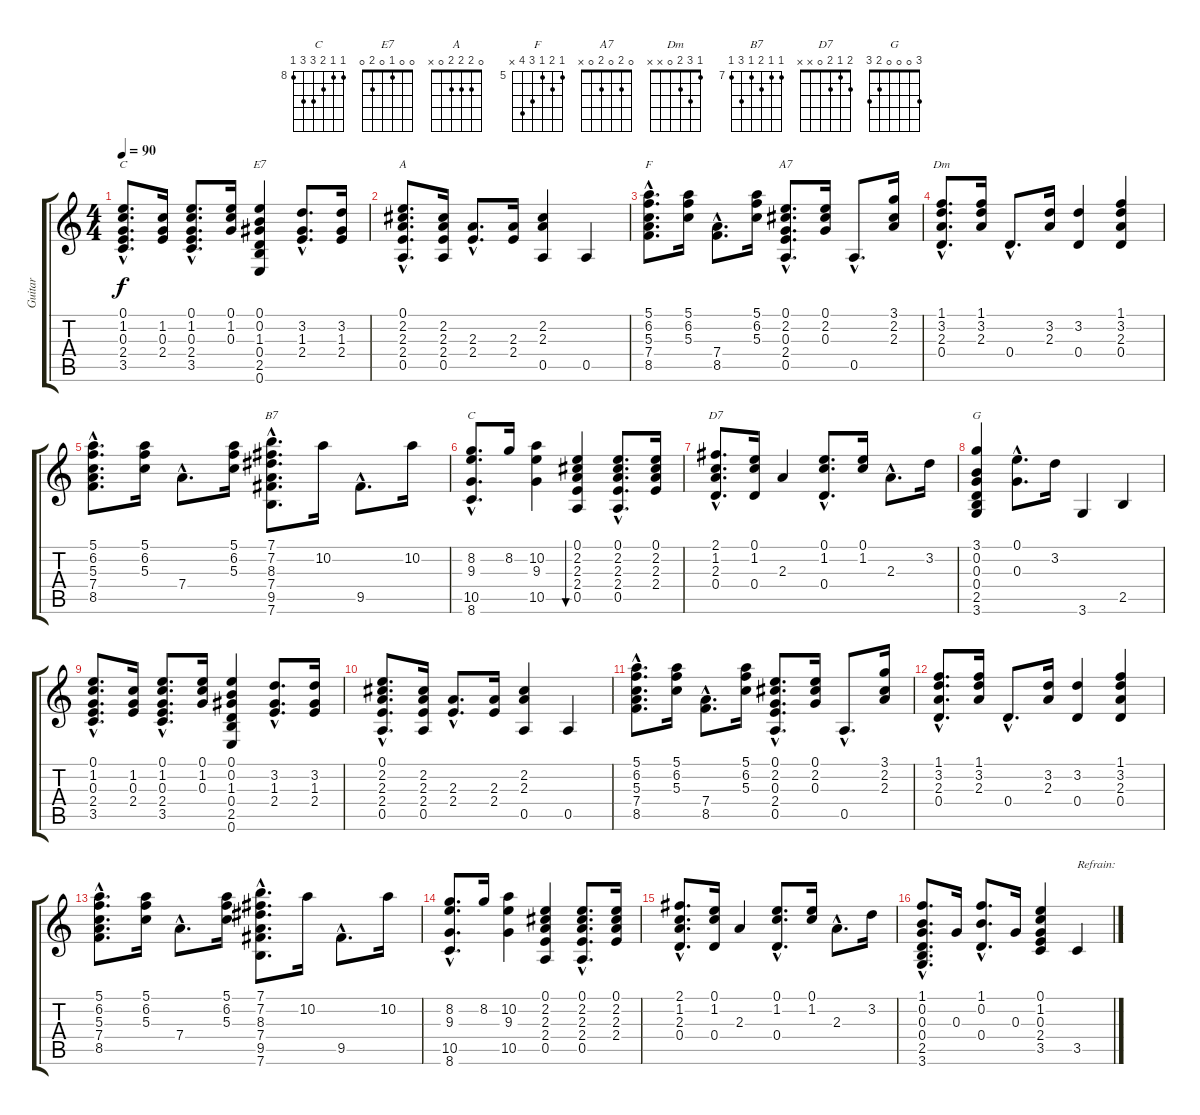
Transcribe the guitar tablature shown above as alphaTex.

\track ("Guitar" "Guitar") {instrument acousticguitarnylon}
\staff {score tabs}
\tuning (E4 B3 G3 D3 A2 E2) {hide}
\chord ("C" 0 1 0 2 3 x)
\chord ("E7" 0 0 1 0 2 0)
\chord ("A" 0 2 2 2 0 x)
\chord ("F" 5 6 5 7 8 x) {firstfret 5}
\chord ("A7" 0 2 0 2 0 x)
\chord ("Dm" 1 3 2 0 x x)
\chord ("B7" 7 7 8 7 9 7) {firstfret 7}
\chord ("C" 8 8 9 10 10 8) {firstfret 8}
\chord ("D7" 2 1 2 0 x x)
\chord ("G" 3 0 0 0 2 3)
\ts (4 4)
\tempo 90
\clef g2
\ks c
(0.1{hac} 1.2{hac} 0.3{hac} 2.4{hac} 3.5{hac}).8{d ch "C" dy f instrument acousticguitarnylon} (1.2 0.3 2.4).16 (0.1{hac} 1.2{hac} 0.3{hac} 2.4{hac} 3.5{hac}).8{d} (0.1 1.2 0.3).16 (0.1 0.2 1.3 0.4 2.5 0.6).4{ch "E7"} (3.2{hac} 1.3{hac} 2.4{hac}).8{d} (3.2 1.3 2.4).16 |
(0.1{hac} 2.2{hac} 2.3{hac} 2.4{hac} 0.5{hac}).8{d ch "A"} (2.2 2.3 2.4 0.5).16 (2.3{hac} 2.4{hac}).8{d} (2.3 2.4).16 (2.2 2.3 0.5).4 0.5.4 |
(5.1{hac} 6.2{hac} 5.3{hac} 7.4{hac} 8.5{hac}).8{d ch "F"} (5.1 6.2 5.3).16 (7.4{hac} 8.5{hac}).8{d} (5.1 6.2 5.3).16 (0.1{hac} 2.2{hac} 0.3{hac} 2.4{hac} 0.5{hac}).8{d ch "A7"} (0.1 2.2 0.3).16 0.5{hac}.8{d} (3.1 2.2 2.3).16 |
(1.1{hac} 3.2{hac} 2.3{hac} 0.4{hac}).8{d ch "Dm"} (1.1 3.2 2.3).16 0.4{hac}.8{d} (3.2 2.3).16 (3.2 0.4).4 (1.1 3.2 2.3 0.4).4 |
(5.1{hac} 6.2{hac} 5.3{hac} 7.4{hac} 8.5{hac}).8{d} (5.1 6.2 5.3).16 7.4{hac}.8{d} (5.1 6.2 5.3).16 (7.1{hac} 7.2{hac} 8.3{hac} 7.4{hac} 9.5{hac} 7.6{hac}).8{d ch "B7"} 10.2.16 9.5{hac}.8{d} 10.2.16 |
(8.2{hac} 9.3{hac} 10.5{hac} 8.6{hac}).8{d ch "C"} 8.2.16 (10.2 9.3 10.5).4 (0.1 2.2 2.3 2.4 0.5).4{bu 120} (0.1{hac} 2.2{hac} 2.3{hac} 2.4{hac} 0.5{hac}).8{d} (0.1 2.2 2.3 2.4).16 |
(2.1{hac} 1.2{hac} 2.3{hac} 0.4{hac}).8{d ch "D7"} (0.1 1.2 0.4).16 2.3.4 (0.1{hac} 1.2{hac} 0.4{hac}).8{d} (0.1 1.2).16 2.3{hac}.8{d} 3.2.16 |
(3.1 0.2 0.3 0.4 2.5 3.6).4{ch "G"} (0.1{hac} 0.3{hac}).8{d} 3.2.16 3.6.4 2.5.4 |
(0.1{hac} 1.2{hac} 0.3{hac} 2.4{hac} 3.5{hac}).8{d} (1.2 0.3 2.4).16 (0.1{hac} 1.2{hac} 0.3{hac} 2.4{hac} 3.5{hac}).8{d} (0.1 1.2 0.3).16 (0.1 0.2 1.3 0.4 2.5 0.6).4 (3.2{hac} 1.3{hac} 2.4{hac}).8{d} (3.2 1.3 2.4).16 |
(0.1{hac} 2.2{hac} 2.3{hac} 2.4{hac} 0.5{hac}).8{d} (2.2 2.3 2.4 0.5).16 (2.3{hac} 2.4{hac}).8{d} (2.3 2.4).16 (2.2 2.3 0.5).4 0.5.4 |
(5.1{hac} 6.2{hac} 5.3{hac} 7.4{hac} 8.5{hac}).8{d} (5.1 6.2 5.3).16 (7.4{hac} 8.5{hac}).8{d} (5.1 6.2 5.3).16 (0.1{hac} 2.2{hac} 0.3{hac} 2.4{hac} 0.5{hac}).8{d} (0.1 2.2 0.3).16 0.5{hac}.8{d} (3.1 2.2 2.3).16 |
(1.1{hac} 3.2{hac} 2.3{hac} 0.4{hac}).8{d} (1.1 3.2 2.3).16 0.4{hac}.8{d} (3.2 2.3).16 (3.2 0.4).4 (1.1 3.2 2.3 0.4).4 |
(5.1{hac} 6.2{hac} 5.3{hac} 7.4{hac} 8.5{hac}).8{d} (5.1 6.2 5.3).16 7.4{hac}.8{d} (5.1 6.2 5.3).16 (7.1{hac} 7.2{hac} 8.3{hac} 7.4{hac} 9.5{hac} 7.6{hac}).8{d} 10.2.16 9.5{hac}.8{d} 10.2.16 |
(8.2{hac} 9.3{hac} 10.5{hac} 8.6{hac}).8{d} 8.2.16 (10.2 9.3 10.5).4 (0.1 2.2 2.3 2.4 0.5).4 (0.1{hac} 2.2{hac} 2.3{hac} 2.4{hac} 0.5{hac}).8{d} (0.1 2.2 2.3 2.4).16 |
(2.1{hac} 1.2{hac} 2.3{hac} 0.4{hac}).8{d} (0.1 1.2 0.4).16 2.3.4 (0.1{hac} 1.2{hac} 0.4{hac}).8{d} (0.1 1.2).16 2.3{hac}.8{d} 3.2.16 |
(1.1{hac} 0.2{hac} 0.3{hac} 0.4{hac} 2.5{hac} 3.6{hac}).8{d} 0.3.16 (1.1{hac} 0.2{hac} 0.4{hac}).8{d} 0.3.16 (0.1 1.2 0.3 2.4 3.5).4 3.5.4{txt "Refrain:"}
